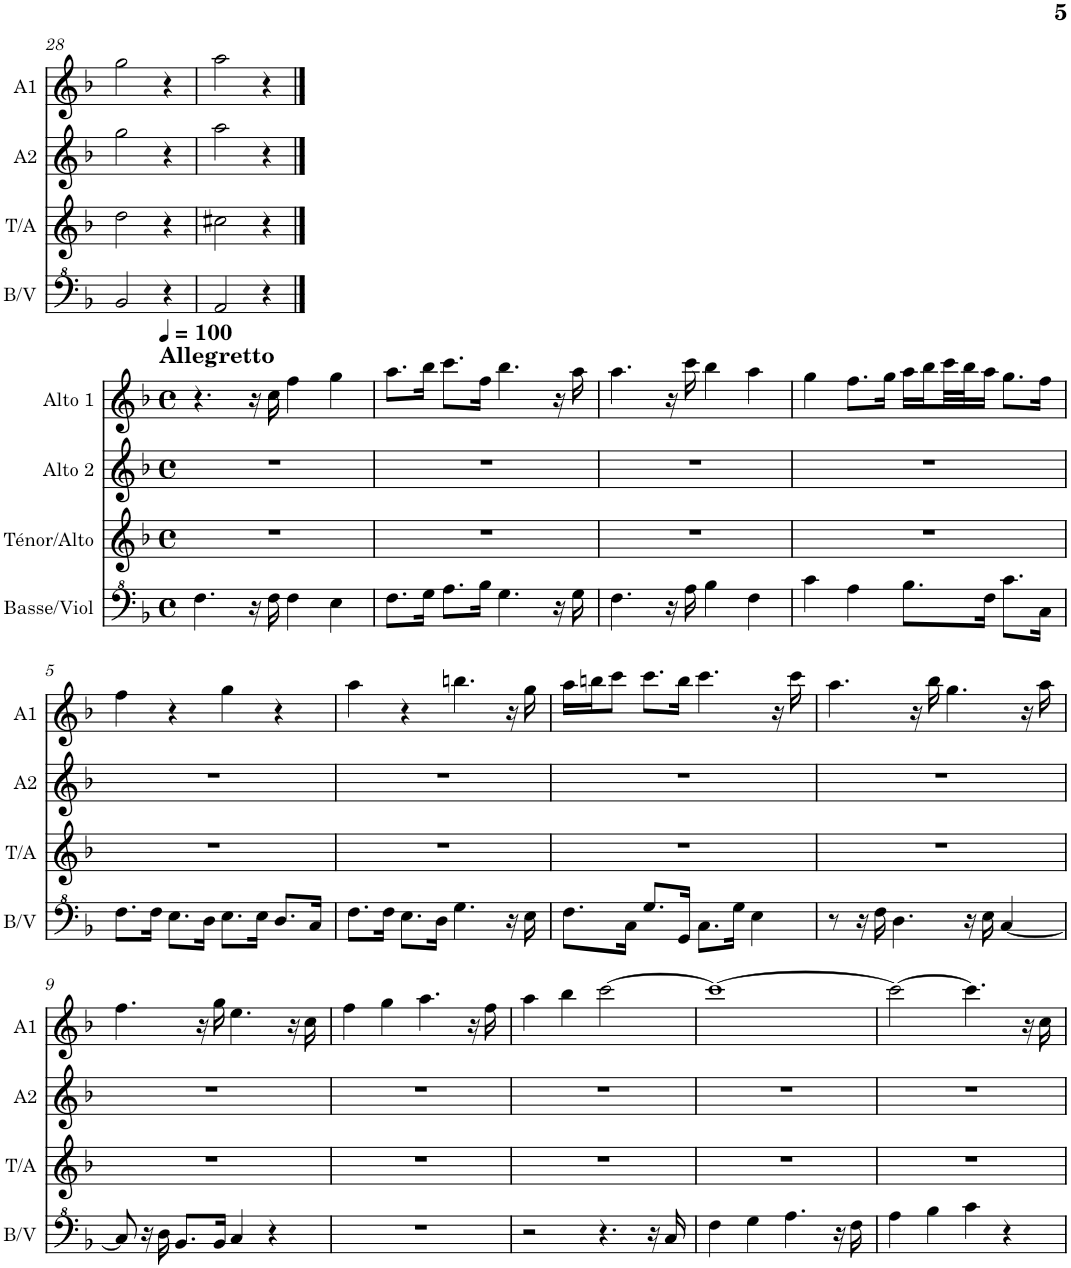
**kern	**kern	**kern	**kern
*part4	*part3	*part2	*part1
*staff4	*staff3	*staff2	*staff1
*I"Basse/Viol	*I"Ténor/Alto	*I"Alto 2	*I"Alto 1
*I'B/V	*I'T/A	*I'A2	*I'A1
!!LO:PB:g=z
*clefF^4	*clefG2	*clefG2	*clefG2
*k[b-]	*k[b-]	*k[b-]	*k[b-]
*M3/4	*M3/4	*M3/4	*M3/4
=28	=28	=28	=28
2B-/	2dd\	2gg\	2gg\
4r	4r	4r	4r
=29	=29	=29	=29
2A/	2cc#X\	2aa\	2aa\
4r	4r	4r	4r
!!LO:LB:g=z
==1	==1	==1	==1
*M4/4	*M4/4	*M4/4	*M4/4
*met(c)	*met(c)	*met(c)	*met(c)
*	*	*	*MM100
!	!	!	!LO:TX:a:B:t=Allegretto
4.f\	1r	1r	4.r
16r	.	.	16r
16f\	.	.	16cc\
4f\	.	.	4ff\
4e\	.	.	4gg\
=2	=2	=2	=2
8.f\L	1r	1r	8.aa\L
16g\Jk	.	.	16bb-\Jk
8.a\L	.	.	8.ccc\L
16b-\Jk	.	.	16ff\Jk
4.g\	.	.	4.bb-\
16r	.	.	16r
16g\	.	.	16aa\
=3	=3	=3	=3
4.f\	1r	1r	4.aa\
16r	.	.	16r
16a\	.	.	16ccc\
4b-\	.	.	4bb-\
4f\	.	.	4aa\
=4	=4	=4	=4
4cc\	1r	1r	4gg\
4a\	.	.	8.ff\L
.	.	.	16gg\Jk
8.b-\L	.	.	16aa\LL
.	.	.	16bb-\
.	.	.	32ccc\L
.	.	.	32bb-\J
16f\Jk	.	.	16aa\JJ
8.cc\L	.	.	8.gg\L
16c\Jk	.	.	16ff\Jk
!!LO:LB:g=z
=5	=5	=5	=5
8.f\L	1r	1r	4ff\
16f\Jk	.	.	.
8.e\L	.	.	4r
16d\Jk	.	.	.
8.e\L	.	.	4gg\
16e\Jk	.	.	.
8.d/L	.	.	4r
16c/Jk	.	.	.
=6	=6	=6	=6
8.f\L	1r	1r	4aa\
16f\Jk	.	.	.
8.e\L	.	.	4r
16d\Jk	.	.	.
4.g\	.	.	4.bbn\
16r	.	.	16r
16e\	.	.	16gg\
=7	=7	=7	=7
8.f\L	1r	1r	16aa\LL
.	.	.	16bbn\J
.	.	.	8ccc\J
16c\Jk	.	.	.
8.g/L	.	.	8.ccc\L
16G/Jk	.	.	16bb\Jk
8.c\L	.	.	4.ccc\
16g\Jk	.	.	.
4e\	.	.	.
.	.	.	16r
.	.	.	16ccc\
=8	=8	=8	=8
8r	1r	1r	4.aa\
16r	.	.	.
16f\	.	.	.
4.d\	.	.	.
.	.	.	16r
.	.	.	16bb-\
.	.	.	4.gg\
16r	.	.	.
16e\	.	.	.
[4c/	.	.	.
.	.	.	16r
.	.	.	16aa\
!!LO:LB:g=z
=9	=9	=9	=9
8c/]	1r	1r	4.ff\
16r	.	.	.
16d\	.	.	.
8.B-/L	.	.	.
.	.	.	16r
16B-/Jk	.	.	16gg\
4c/	.	.	4.ee\
4r	.	.	.
.	.	.	16r
.	.	.	16cc\
=10	=10	=10	=10
1r	1r	1r	4ff\
.	.	.	4gg\
.	.	.	4.aa\
.	.	.	16r
.	.	.	16ff\
=11	=11	=11	=11
2r	1r	1r	4aa\
.	.	.	4bb-\
4.r	.	.	[2ccc\
16r	.	.	.
16c/	.	.	.
=12	=12	=12	=12
4f\	1r	1r	1ccc_
4g\	.	.	.
4.a\	.	.	.
16r	.	.	.
16f\	.	.	.
=13	=13	=13	=13
4a\	1r	1r	2ccc\_
4b-\	.	.	.
4cc\	.	.	4.ccc\]
4r	.	.	.
.	.	.	16r
.	.	.	16cc\
=	=	=	=
*-	*-	*-	*-
